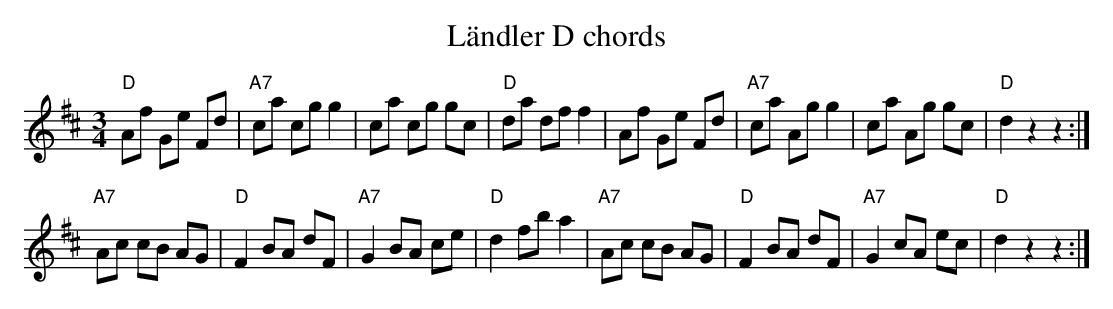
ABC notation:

X:1
T:Ländler D chords
M:3/4
L:1/8
K:D %%MIDI gchordon
"D"Af Ge Fd | "A7"ca cg g2 | ca cg gc | "D"da df f2 | \
   Af Ge Fd | "A7"ca Ag g2 | ca Ag gc | "D"d2 z2 z2 :|
"A7"Ac cB AG | "D"F2 BA dF | "A7"G2 BA ce | "D"d2 fb a2 | \
"A7"Ac cB AG | "D"F2 BA dF | "A7"G2 cA ec | "D"d2 z2 z2 :|
